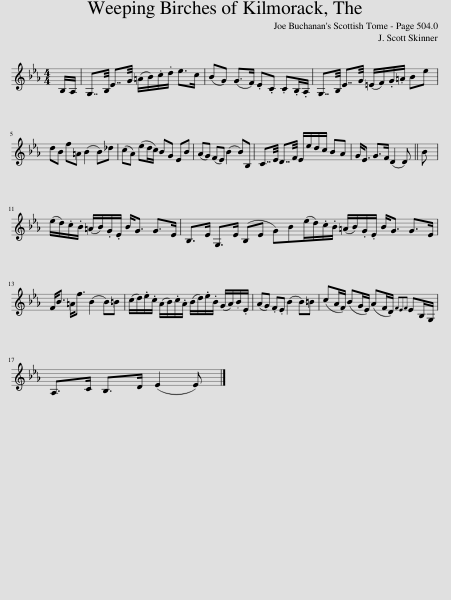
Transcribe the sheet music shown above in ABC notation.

X:1
L:1/8
M:4/4
I:linebreak $
K:Eb
V:1 treble
V:1
 B,/A,/ | G,7/4B,/4 E7/4G/4 (=A/B/).c/.d/ e>c | (BG) (G>F) .E.C .C.B,/.A,/ | G,7/4B,/4 E7/4G/4 (=E/F/).G/.=A/ Be |$ dB f=A (B2 B)_d | %5
 (cA) (ed/c/) BG EB | (AG) (FE) (B2 B)B, | C7/4E/4 D7/4F/4 E/e/d/c/ BA | G<E G>F (D2 D) || B |$ %10
 (e/d/).c/.B/ (=A/B/).G/.E/ B<G G>E | B,>E G,>E (B,E G)B(e/d/).c/.B/ (=A/B/).G/.E/ B<G G>E |$ F<B =A<f (B2 B)=B | (c/d/).e/.c/ (A/B/).c/.A/ (B/d/).e/.B/ (G/A/).B/.E/ | (AG) .F.E (B2 B)=B | %15
 (cA/F/) (BG/E/) (AF/D/){FEF} EB,/G,/ |$ A,>C B,>D (E2 E) |] %17
